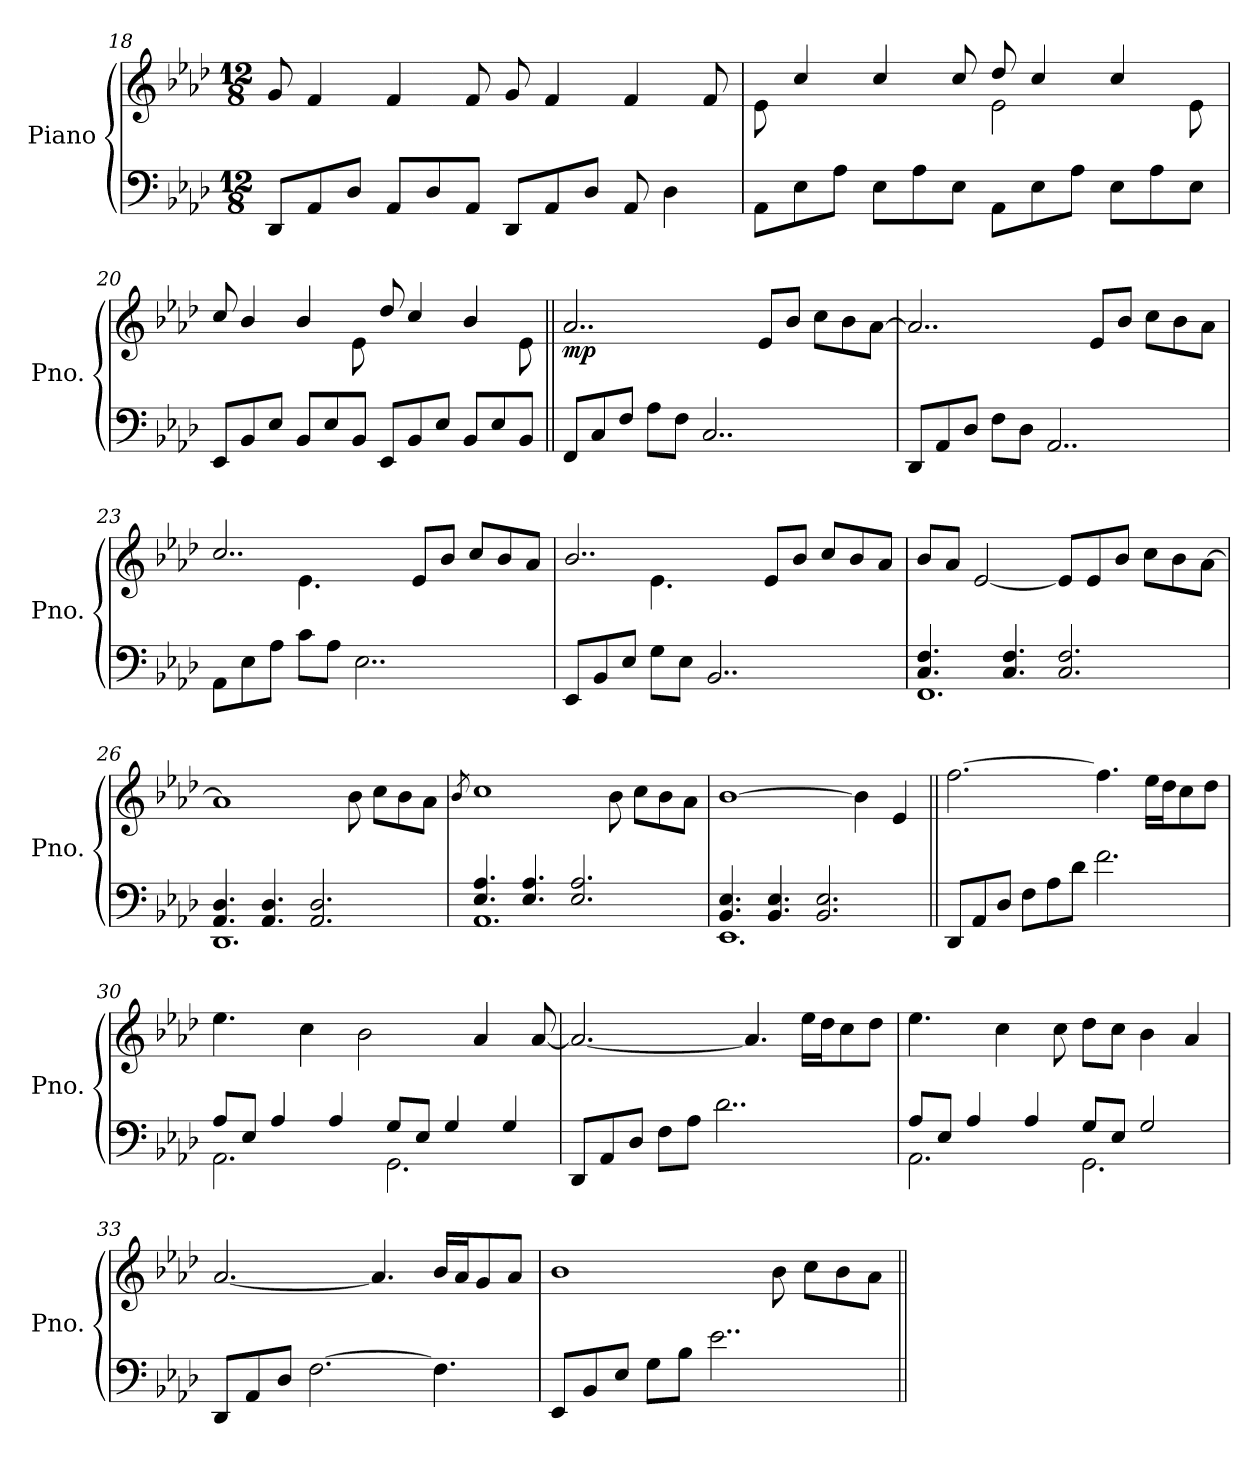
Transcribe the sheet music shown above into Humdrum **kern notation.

**kern	**kern	**dynam
*part1	*part1	*part1
*staff2	*staff1	*staff1/2
*I"Piano	*	*
*I'Pno.	*	*
*clefF4	*clefG2	*
*k[b-e-a-d-]	*k[b-e-a-d-]	*
*M12/8	*M12/8	*
=18	=18	=18
8DD-/L	8g/	.
8AA-/	4f/	.
8D-/J	.	.
8AA-/L	4f/	.
8D-/	.	.
8AA-/J	8f/	.
8DD-/L	8g/	.
8AA-/	4f/	.
8D-/J	.	.
8AA-/	4f/	.
4D-\	.	.
.	8f/	.
=19	=19	=19
*	*^	*
8AA-\L	8ryy	8e-\	.
8E-\	4cc/	8ryy	.
8A-\J	.	2ryy	.
8E-\L	4cc/	.	.
8A-\	.	.	.
8E-\J	8cc/	.	.
8AA-\L	8dd-/	2e-\	.
8E-\	4cc/	.	.
8A-\J	.	.	.
8E-\L	4cc/	.	.
8A-\	.	8ryy	.
8E-\J	8ryy	8e-\	.
!!LO:PB:g=z	!!
=20	=20	=20	=20
8EE-/L	8cc/	2ryy	.
8BB-/	4b-/	.	.
8E-/J	.	.	.
8BB-/L	4b-/	.	.
8E-/	.	8ryy	.
8BB-/J	8ryy	8e-\	.
8EE-/L	8dd-/	8ryy	.
8BB-/	4cc/	2ryy	.
8E-/J	.	.	.
8BB-/L	4b-/	.	.
8E-/	.	.	.
8BB-/J	8ryy	8e-\	.
=21||	=21||	=21||	=21||
*	*MM126	*	*
!	!	!	!LO:DY:b
8FF/L	2..a-/	2.ryy	mp
8C/	.	.	.
8F/J	.	.	.
8A-\L	.	.	.
8F\J	.	.	.
2..C/	.	.	.
.	.	2.ryy	.
.	8e-/L	.	.
.	8b-/J	.	.
.	8cc\L	.	.
.	8b-\	.	.
.	[8a-\J	.	.
*	*v	*v	*
=22	=22	=22
8DD-/L	2..a-/]	.
8AA-/	.	.
8D-/J	.	.
8F\L	.	.
8D-\J	.	.
2..AA-/	.	.
.	8e-/L	.
.	8b-/J	.
.	8cc\L	.
.	8b-\	.
.	8a-\J	.
!!LO:LB:g=z
=23	=23	=23
*	*^	*
8AA-\L	2..cc/	4.ryy	.
8E-\	.	.	.
8A-\J	.	.	.
8c\L	.	4.e-\	.
8A-\J	.	.	.
2..E-\	.	.	.
.	.	2.ryy	.
.	8e-/L	.	.
.	8b-/J	.	.
.	8cc/L	.	.
.	8b-/	.	.
.	8a-/J	.	.
=24	=24	=24	=24
8EE-/L	2..b-/	4.ryy	.
8BB-/	.	.	.
8E-/J	.	.	.
8G\L	.	4.e-\	.
8E-\J	.	.	.
2..BB-/	.	.	.
.	.	2.ryy	.
.	8e-/L	.	.
.	8b-/J	.	.
.	8cc/L	.	.
.	8b-/	.	.
.	8a-/J	.	.
*	*v	*v	*
=25	=25	=25
*^	*	*
4.C/ 4.F/	1.FF	8b-/L	.
.	.	8a-/J	.
.	.	[2e-/	.
4.C/ 4.F/	.	.	.
2.C/ 2.F/	.	8e-/L]	.
.	.	8e-/	.
.	.	8b-/J	.
.	.	8cc\L	.
.	.	8b-\	.
.	.	[8a-\J	.
=26	=26	=26	=26
*	*	*^	*
4.AA-/ 4.D-/	1.DD-	1a-]	1.ryy	.
4.AA-/ 4.D-/	.	.	.	.
2.AA-/ 2.D-/	.	.	.	.
.	.	8b-\	.	.
.	.	8cc\L	.	.
.	.	8b-\	.	.
.	.	8a-\J	.	.
!!LO:LB:g=z	!!
=27	=27	=27	=27	=27
.	.	8qb-/	.	.
4.E-/ 4.A-/	1.AA-	1cc	1.ryy	.
4.E-/ 4.A-/	.	.	.	.
2.E-/ 2.A-/	.	.	.	.
.	.	8b-\	.	.
.	.	8cc\L	.	.
.	.	8b-\	.	.
.	.	8a-\J	.	.
=28	=28	=28	=28	=28
4.BB-/ 4.E-/	1.EE-	[1b-	1.ryy	.
4.BB-/ 4.E-/	.	.	.	.
2.BB-/ 2.E-/	.	.	.	.
.	.	4b-\]	.	.
.	.	4e-/	.	.
*v	*v	*	*	*
*	*v	*v	*
=29||	=29||	=29||
8DD-/L	[2.ff\	.
8AA-/	.	.
8D-/J	.	.
8F\L	.	.
8A-\	.	.
8d-\J	.	.
2.f\	4.ff\]	.
.	16ee-\LL	.
.	16dd-\J	.
.	8cc\	.
.	8dd-\J	.
=30	=30	=30
*^	*	*
8A-/L	2.AA-\	4.ee-\	.
8E-/J	.	.	.
4A-/	.	.	.
.	.	4cc\	.
4A-/	.	.	.
.	.	2b-\	.
8G/L	2.GG\	.	.
8E-/J	.	.	.
4G/	.	.	.
.	.	4a-/	.
4G/	.	.	.
.	.	[8a-/	.
*v	*v	*	*
!!LO:LB:g=z
=31	=31	=31
8DD-/L	2.a-/_	.
8AA-/	.	.
8D-/J	.	.
8F\L	.	.
8A-\J	.	.
2..d-\	.	.
.	4.a-/]	.
.	16ee-\LL	.
.	16dd-\J	.
.	8cc\	.
.	8dd-\J	.
=32	=32	=32
*^	*	*
8A-/L	2.AA-\	4.ee-\	.
8E-/J	.	.	.
4A-/	.	.	.
.	.	4cc\	.
4A-/	.	.	.
.	.	8cc\	.
8G/L	2.GG\	8dd-\L	.
8E-/J	.	8cc\J	.
2G/	.	4b-\	.
.	.	4a-/	.
*v	*v	*	*
=33	=33	=33
8DD-/L	[2.a-/	.
8AA-/	.	.
8D-/J	.	.
[2.F\	.	.
.	4.a-/]	.
4.F\]	16b-/LL	.
.	16a-/J	.
.	8g/	.
.	8a-/J	.
=34	=34	=34
8EE-/L	1b-	.
8BB-/	.	.
8E-/J	.	.
8G\L	.	.
8B-\J	.	.
2..e-\	.	.
.	8b-\	.
.	8cc\L	.
.	8b-\	.
.	8a-\J	.
=||	=||	=||
*-	*-	*-
